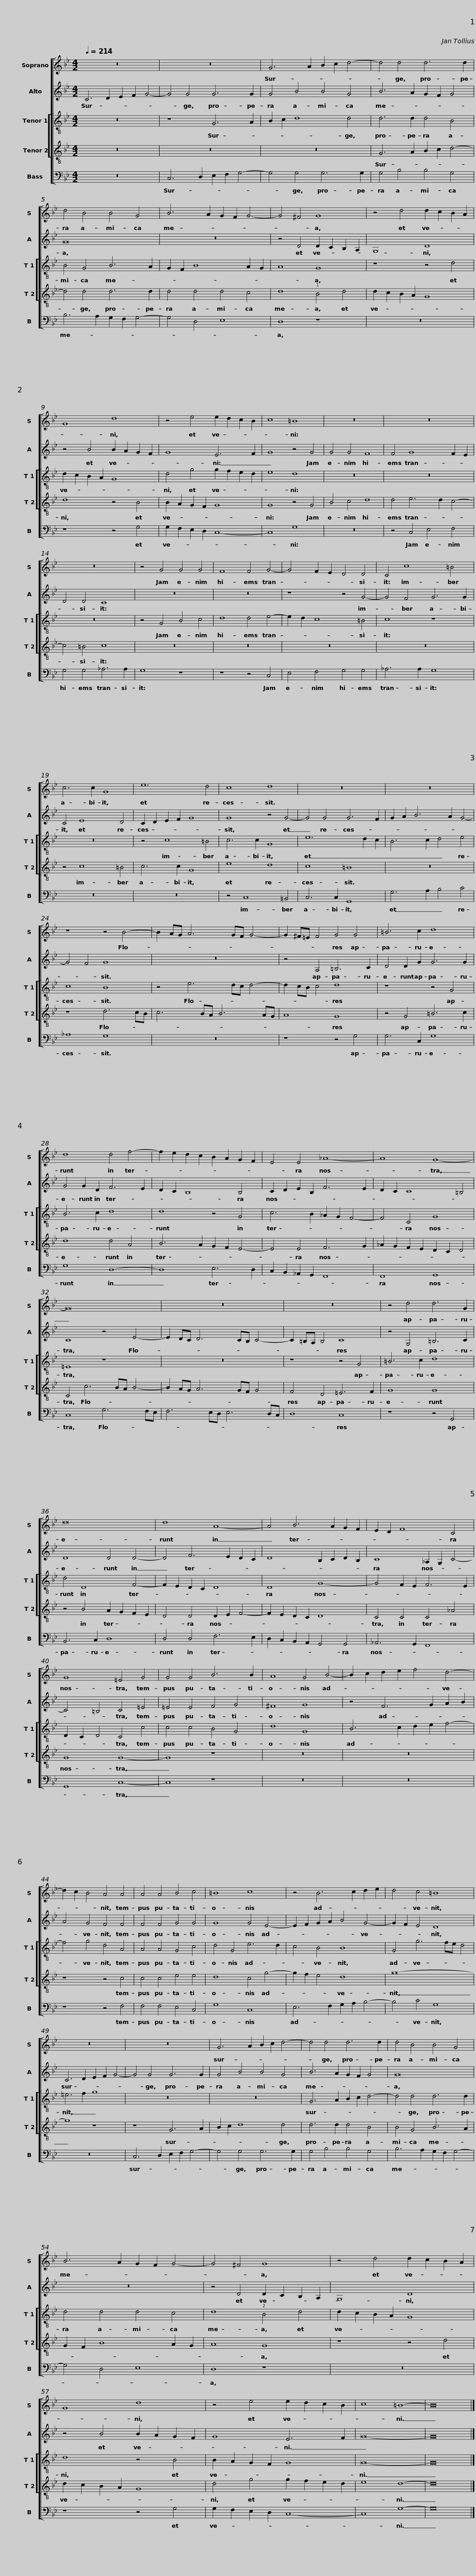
X:1
%%score [ 1 2 [ 3 4 ] 5 ]
L:1/8
Q:1/4=214
M:4/2
I:linebreak $
K:Bb
V:1 treble
V:2 treble
V:3 treble-8
V:4 treble-8
V:5 bass
V:1
 z16 | z16 | G6 A2 B2 c2 d4- | d4 d4 d6 d2 | d4 B4 B4 G4 |$ %5
 B6 A2 G2 F2 G4- |$ G4 ^F4 G8 | z4 d4 d2 c2 B2 A2 | G8 d8 | z4 e4 e2 d2 c2 B2 | %10
 c8 =B8 | z16 |$ z16 | z16 | z4 G4 G4 G4 | %15
 F8 F4 G4- | G4 F2 E2 D4 D4 | C4 c8 =B4 |$ c6 c2 G8 | e12 d4 | %20
 c8 d8 | z16 | z16 | z8 z4 B4- |$ B2 AG A6 GF G4- | %25
 G2 ^F=E F4 G4 G4 | =B6 c2 d8 | d8 d4 f4- |$ f2 e2 d2 c2 B2 A2 G2 F2 | E4 E4 _A8- |$ %30
 A8 G8- | G16 | z16 | z16 |$ z4 d4 d6 G2 | %35
 d16 |$ d8 A8- | A4 B6 A2 G2 F2 | E2 D2 F8 C4 | G8 =E4 G4 | %40
 G4 G4 B6 B2 |$ A8 G4 B4- |$ B2 c2 d2 e2 f4 d4- | d2 c2 B4 A4 A4 | A4 A4 B4 c4 | %45
 =B8 c8 | z4 B6 c2 d2 e2 | d4 c4 =B8 |$ z16 | z16 | %50
 G6 A2 B2 c2 d4- | d4 d4 d6 d2 | d4 B4 B4 G4 |$ B6 A2 G2 F2 G4- |$ G4 ^F4 G8 | %55
 z4 d4 d2 c2 B2 A2 | G8 d8 | z4 e4 e2 d2 c2 B2 | c8 =B8- | B16 |] %60
V:2
 C6 D2 E2 F2 G4- | G4 G4 G6 G2 | G4 B4 B4 G4 | B6 A2 G2 F2 G4 | G16 |$ %5
 z16 |$ z4 D4 D2 C2 B,2 A,2 | G,8 D8 | z4 B4 B2 A2 G2 F2 | G8 E6 F2 | %10
 G8 z4 G4 | G4 G4 F8 |$ F4 G8 F2 E2 | D4 D4 C8 | z16 | %15
 z16 | z8 z4 G4- | G4 F4 G6 G2 |$ C4 E8 D4 | C2 D2 E2 F2 G8 | %20
 G8 z4 G4- | G4 G4 G6 F2 | G2 A2 B6 A2 G4- | G4 F4 G8 |$ z16 | %25
 z4 A,4 =B,6 C2 | D4 D2 G2 G6 G2 | G4 G2 D2 F6 E2 |$ D2 C2 B,8 B,4 | C2 D2 E2 B,2 F6 E2 |$ %30
 D2 C2 C8 =B,4 | C8 z4 E4- | E2 DC D6 CB, C4- | C2 =B,A, B,4 C8 |$ z4 G,4 =B,6 C2 | %35
 D8 D4 D4- |$ D4 F6 E2 D2 C2 | D8 B,2 C2 D2 B,2 | C8 _A,2 G,2 C4- | C4 =B,4 C4 =E4 | %40
 =E4 E4 F4 G4 |$ ^F8 G8 |$ z4 F6 G2 A2 B2 | A4 G4 F4 F4 | F4 F4 G4 G4 | %45
 G8 G4 E4- | E2 F2 G2 A2 B4 G4- | G2 F2 E4 D8 |$ C6 D2 E2 F2 G4- | G4 G4 G6 G2 | %50
 G4 B4 B4 G4 | B6 A2 G2 F2 G4 | G16 |$ z16 |$ z4 D4 D2 C2 B,2 A,2 | %55
 G,8 D8 | z4 B4 B2 A2 G2 F2 | G8 E6 F2 | G16- | G16 |] %60
V:3
 z16 | z8 G6 A2 | B2 c2 d8 d4 | d6 d2 d4 B4 | B4 G4 B6 A2 |$ %5
 G2 F2 B8 A2 G2 |$ A8 G8 | z8 z4 d4 | d2 c2 B2 A2 G8 | d4 g4 g2 f2 e2 d2 | %10
 e8 d8 | z16 |$ z16 | z16 | z4 G4 B4 c4 | %15
 d8 d4 e4- | e2 d2 c8 =B4 | c8 z8 |$ z16 | z4 c8 =B4 | %20
 c6 c2 G8 | e12 d2 c2 | B6 c2 d4 e4 | c8 B8 |$ z4 e6 dc d4- | %25
 d2 cB c4 d8 | z8 z4 G4 | B6 c2 d8 |$ d8 z4 G4 | c6 B2 _A2 G2 F4- |$ %30
 F4 C4 G8 | =E8 z8 | z16 | z8 z4 G4 |$ =B6 c2 d8 | %35
 d4 D8 F4- |$ F2 E2 D2 C2 D8 | D8 G8- | G4 F2 E2 F6 E2 | D2 C2 D4 C4 c4 | %40
 c4 c4 B4 G4 |$ d8 G8 |$ B6 c2 d2 e2 f4- | f4 g4 d4 A4 | A4 A4 G4 c4 | %45
 d4 G4 e6 d2 | c4 B4 B8 | G4 g6 fe d4 |$ =e6 f2 g8 | z16 | %50
 z16 | G6 A2 B2 c2 d4- | d4 d4 d6 d2 |$ d4 d4 d4 c4 |$ d8 !2!B4 d4 | %55
 d2 c2 B2 A2 G8 | d8 z4 B4 | B2 A2 G2 F2 G8 | G16- | G16 |] %60
V:4
 z16 | z16 | z16 | G6 A2 B2 c2 d4- | d4 d4 d6 d2 |$ %5
 d4 d4 d4 c4 |$ d8 !1!B4 d4 | d2 c2 B2 A2 G8 | d8 z4 B4 | B2 A2 G2 F2 G8 | %10
 G8 z4 G4 | B4 c4 d8 |$ d4 e6 d2 c4- | c4 =B4 c8 | z16 | %15
 z16 | z16 | z16 |$ z4 c8 =B4 | c6 c2 G8 | %20
 e8 d8 | c8 =B8 | z16 | z8 d6 cB |$ c6 BA B6 AG | %25
 A8 G8 | z4 G4 =B6 c2 | d8 d4 A4 |$ B6 A2 G2 F2 E4- | E4 E4 F6 G2 |$ %30
 _A2 G2 F2 E2 D2 C2 D4 | C4 c6 BA B4- | B2 AG A6 GF G4 | F4 D4 =E6 F2 |$ G8 G8 | %35
 z4 B4 A2 G2 F2 E2 |$ D4 D4 D2 E2 F4- | F2 E2 D2 C2 D8 | C4 C4 C4 _A4 | G8 G8- | %40
 G8 z8 |$ z16 |$ z16 | z8 z4 c4 | c4 c4 e4 e4 | %45
 d8 c4 g4- | g2 f2 e4 d8 | g16- |$ g8 z8 | z8 G6 A2 | %50
 B2 c2 d8 d4 | d6 d2 d4 B4 | B4 G4 B6 A2 |$ G2 F2 B8 A2 G2 |$ A8 G8 | %55
 z8 z4 d4 | d2 c2 B2 A2 G8 | d4 g4 g2 f2 e2 d2 | e8 d8- | d16 |] %60
V:5
 z16 | C,6 D,2 E,2 F,2 G,4- | G,4 G,4 G,6 G,2 | G,4 B,4 B,4 G,4 | B,6 A,2 G,2 F,2 G,4- |$ %5
 G,4 D,4 E,8 |$ D,8 z8 | z16 | z8 z4 G,4 | G,2 F,2 E,2 D,2 C,8- | %10
 C,8 G,8 | z16 |$ z4 C,4 E,4 F,4 | G,4 G,4 _A,6 A,2 | G,8 z8 | %15
 z8 z4 C,4 | E,4 F,4 G,4 G,4 | _A,6 A,2 G,8 |$ z16 | z16 | %20
 z4 C,8 =B,,4 | C,6 C,2 G,,8 | G,6 A,2 B,4 C4 | _A,8 G,8 |$ z16 | %25
 z8 z4 G,4 | G,6 C,2 G,8 | G,8 D,8- |$ D,8 E,6 D,2 | C,2 B,,2 _A,,2 G,,2 F,,8 |$ %30
 F,,8 G,,8 | C,8 G,6 F,E, | F,6 E,D, E,6 D,C, | D,8 C,8 |$ z8 z4 G,,4 | %35
 B,,6 C,2 D,8 |$ D,4 D,4 F,6 E,2 | D,2 C,2 B,,2 A,,2 G,,4 G,,4 | _A,,6 G,,2 F,,8 | G,,8 C,8- | %40
 C,8 z8 |$ z16 |$ z16 | z8 z4 F,4 | F,4 F,4 E,4 C,4 | %45
 G,8 C,8 | E,6 F,2 G,2 A,2 B,4- | B,4 C4 G,8 |$ z16 | C,6 D,2 E,2 F,2 G,4- | %50
 G,4 G,4 G,6 G,2 | G,4 B,4 B,4 G,4 | B,6 A,2 G,2 F,2 G,4- |$ G,4 D,4 E,8 |$ D,8 z8 | %55
 z16 | z8 z4 G,4 | G,2 F,2 E,2 D,2 C,8- | C,8 G,8- | G,16 |] %60
